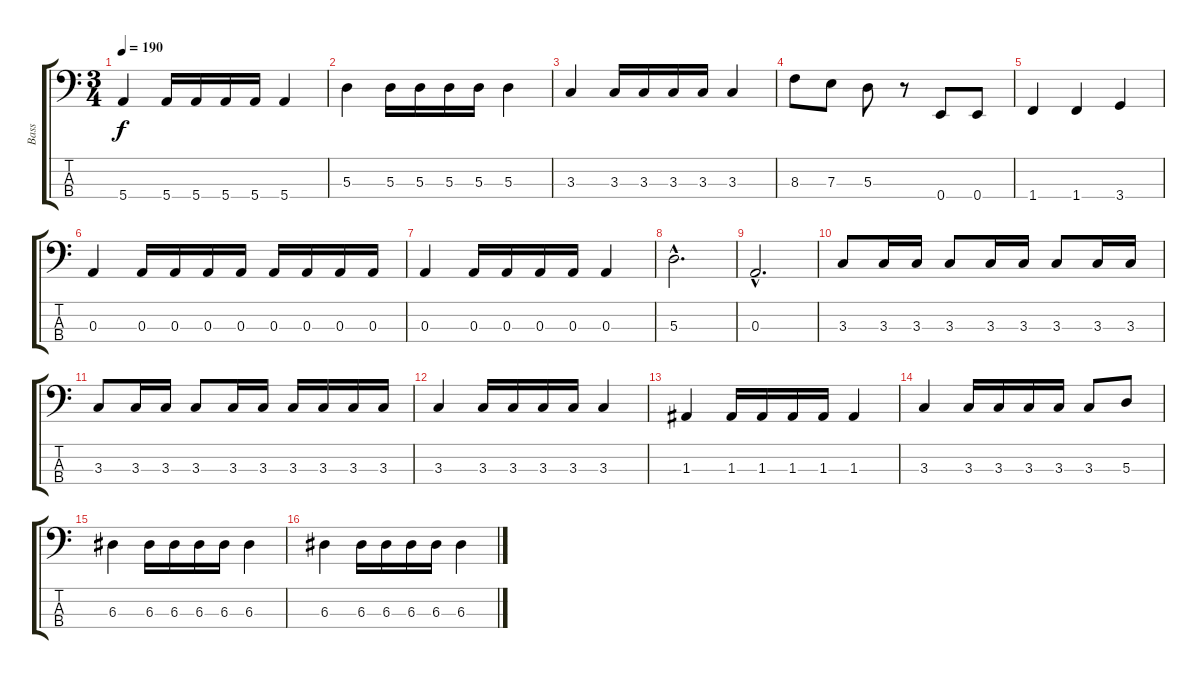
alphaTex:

\track ("Bass" "Bass") {instrument electricbasspick}
\staff {score tabs}
\tuning (G2 D2 A1 E1) {hide}
\ts (3 4)
\tempo 190
\clef f4
\ks c
5.4.4{dy f} 5.4.16 5.4.16 5.4.16 5.4.16 5.4.4 |
5.3.4 5.3.16 5.3.16 5.3.16 5.3.16 5.3.4 |
3.3.4 3.3.16 3.3.16 3.3.16 3.3.16 3.3.4 |
8.3.8 7.3.8 5.3.8 r.8 0.4.8 0.4.8 |
1.4.4 1.4.4 3.4.4 |
0.3.4 0.3.16 0.3.16 0.3.16 0.3.16 0.3.16 0.3.16 0.3.16 0.3.16 |
0.3.4 0.3.16 0.3.16 0.3.16 0.3.16 0.3.4 |
5.3{hac}.2{d} |
0.3{hac}.2{d} |
3.3.8 3.3.16 3.3.16 3.3.8 3.3.16 3.3.16 3.3.8 3.3.16 3.3.16 |
3.3.8 3.3.16 3.3.16 3.3.8 3.3.16 3.3.16 3.3.16 3.3.16 3.3.16 3.3.16 |
3.3.4 3.3.16 3.3.16 3.3.16 3.3.16 3.3.4 |
1.3.4 1.3.16 1.3.16 1.3.16 1.3.16 1.3.4 |
3.3.4 3.3.16 3.3.16 3.3.16 3.3.16 3.3.8 5.3.8 |
6.3.4 6.3.16 6.3.16 6.3.16 6.3.16 6.3.4 |
6.3.4 6.3.16 6.3.16 6.3.16 6.3.16 6.3.4
